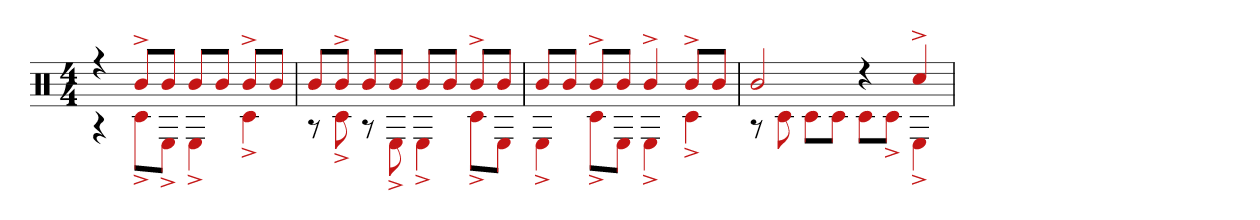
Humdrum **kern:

**kern
*part1
*staff1
*clefX
*k[]
*M4/4
=1
*^
4r	4r
8b^L	8c#^L
8bJ	8E^J
8bL	4E^
8bJ	.
8b^L	4c#^
8bJ	.
=2	=2
8bL	8r
8b^J	8c#^
8bL	8r
8bJ	8E^
8bL	4E^
8bJ	.
8b^L	8c#^L
8bJ	8EJ
=3	=3
8bL	4E^
8bJ	.
8b^L	8c#^L
8bJ	8EJ
4b^	4E^
8b^L	4c#^
8bJ	.
=4	=4
2b	8r
.	8c#
.	8c#L
.	8c#J
4r	8c#L
.	8c#^J
4cc#^	4E^
*v	*v
=
*-
